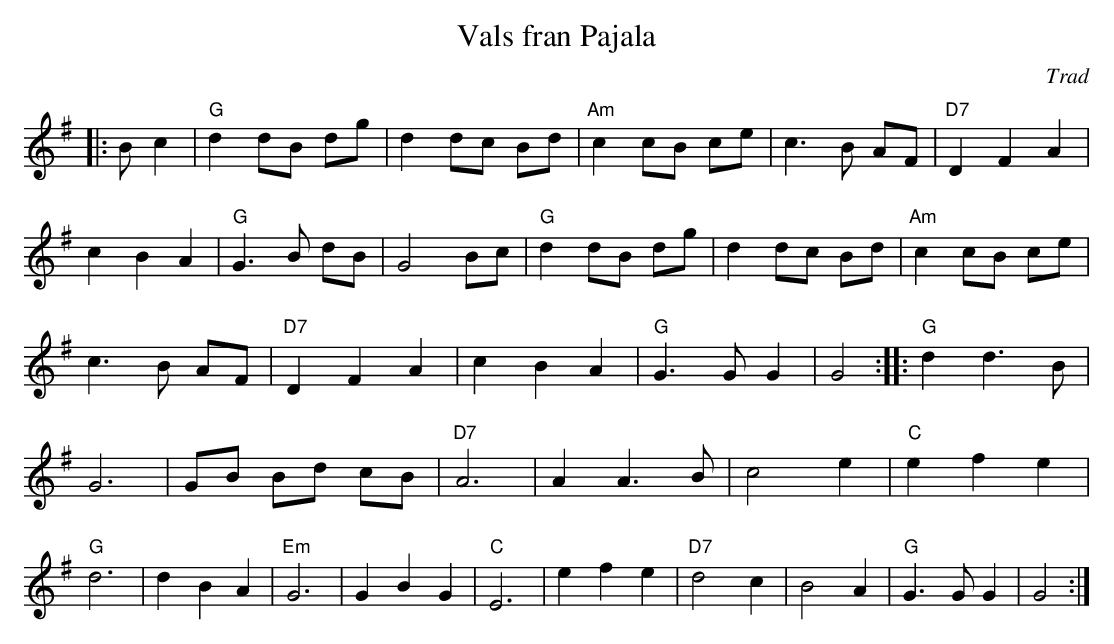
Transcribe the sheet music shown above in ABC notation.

X:1
T:Vals fran Pajala
C:Trad
L:1/4
E:12
K:G
|:B/c|"G"d d/B/ d/g/|d d/c/ B/d/|"Am"c c/B/ c/e/|c3/2 B/ A/F/|"D7"D F A|\
c B A|"G"G3/2 B/ d/B/|G2 B/c/|"G"d d/B/ d/g/|d d/c/ B/d/|"Am"c c/B/ c/e/|\
c3/2 B/ A/F/|"D7"D F A|c B A|"G"G3/2 G/ G|G2::"G"d d3/2 B/|G3|\
G/B/ B/d/ c/B/|"D7"A3|A A3/2 B/|c2  e|"C"e f e|"G"d3|d B A|"Em"G3|\
G B G|"C"E3|e f e|"D7"d2 c|B2 A|"G"G3/2 G/ G|G2:|**
